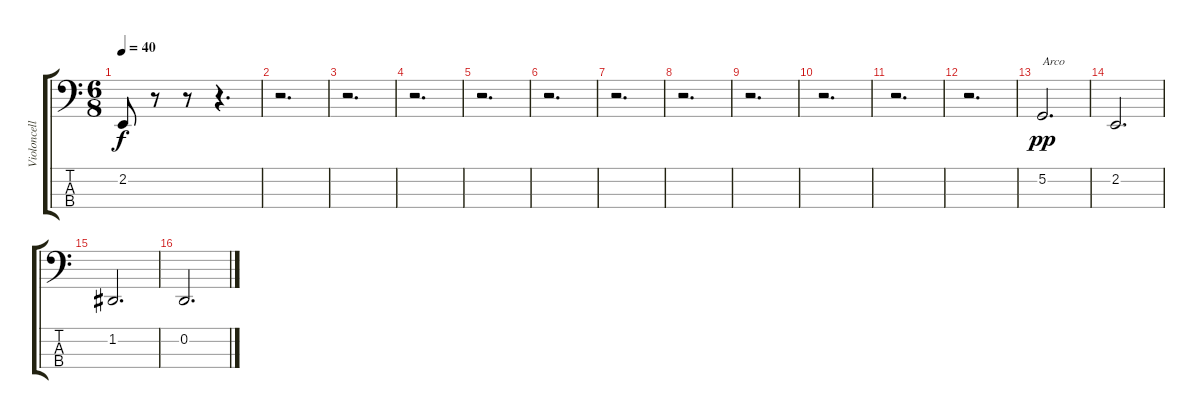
\track ("Violoncello" "Violoncell") {instrument cello}
\staff {score tabs}
\tuning (A2 D2 G1 C1) {hide}
\ts (6 8)
\tempo 40
\clef f4
\ks c
2.2{t}.8{dy f} r.8 r.8 r.4{d} |
r.2{d} |
r.2{d} |
r.2{d} |
r.2{d} |
r.2{d} |
r.2{d} |
r.2{d} |
r.2{d} |
r.2{d} |
r.2{d} |
r.2{d} |
5.2.2{d txt "Arco" dy pp} |
2.2.2{d} |
1.2.2{d} |
0.2.2{d}
